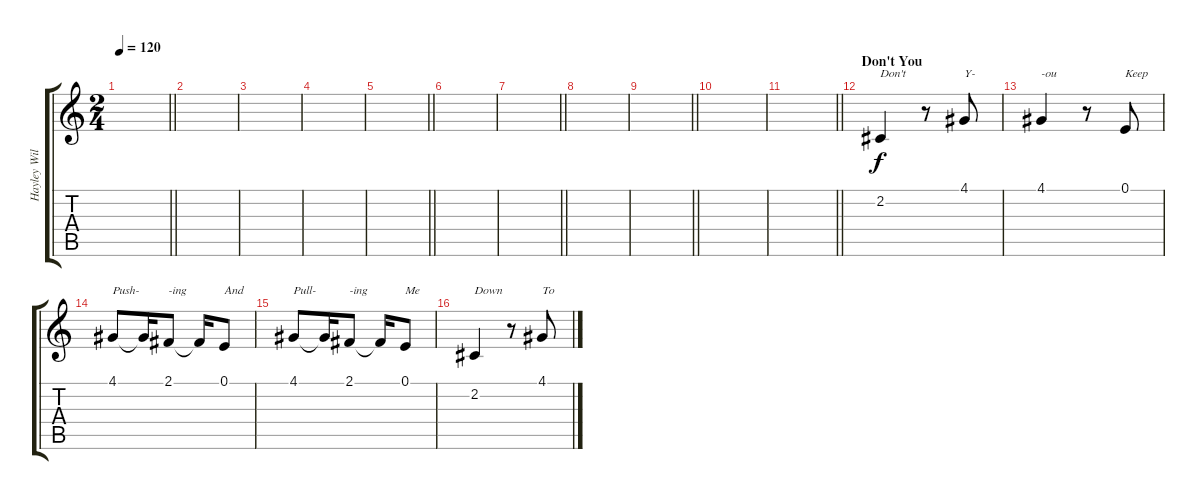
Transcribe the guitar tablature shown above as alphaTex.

\track ("Hayley Williams" "Hayley Wil") {instrument oboe}
\staff {score tabs}
\tuning (E4 B3 G3 D3 A2 E2) {hide}
\ts (2 4)
\tempo 120
\clef g2
\barLineRight lightlight
\ks c
|
|
|
|
\barLineRight lightlight
|
|
\barLineRight lightlight
|
|
\barLineRight lightlight
|
|
\barLineRight lightlight
|
\section ("" "Don't You")
2.2.4{txt "Don't"} r.8 4.1.8{txt "Y-"} |
4.1.4{txt "-ou"} r.8 0.1.8{txt "Keep"} |
4.1.8{txt "Push-"} 4.1{t}.16 2.1.8{txt "-ing"} 2.1{t}.16 0.1.8{txt "And"} |
4.1.8{txt "Pull-"} 4.1{t}.16 2.1.8{txt "-ing"} 2.1{t}.16 0.1.8{txt "Me"} |
2.2.4{txt "Down"} r.8 4.1.8{txt "To"}
